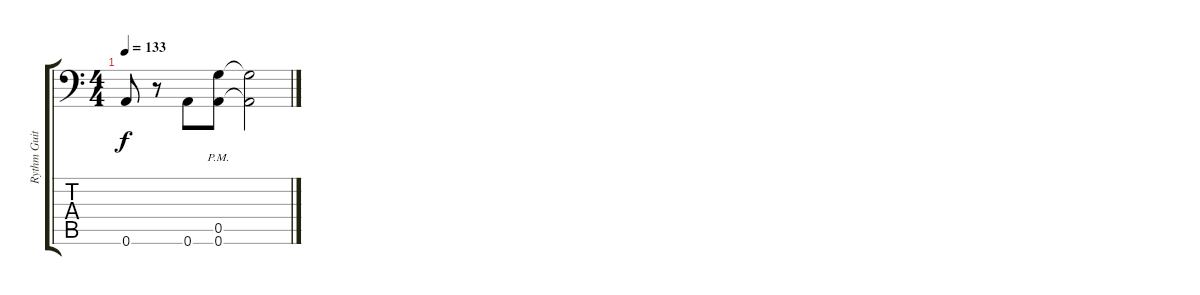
\track ("Rythm Guitar #1" "Rythm Guit") {instrument distortionguitar}
\staff {score tabs}
\tuning (D4 A3 F3 C3 G2 A1) {hide}
\ts (4 4)
\tempo 133
\clef f4
\ks c
0.6.8{dy f} r.8 0.6.8 (0.5{pm} 0.6{pm}).8 (0.5{t} 0.6{t}).2
